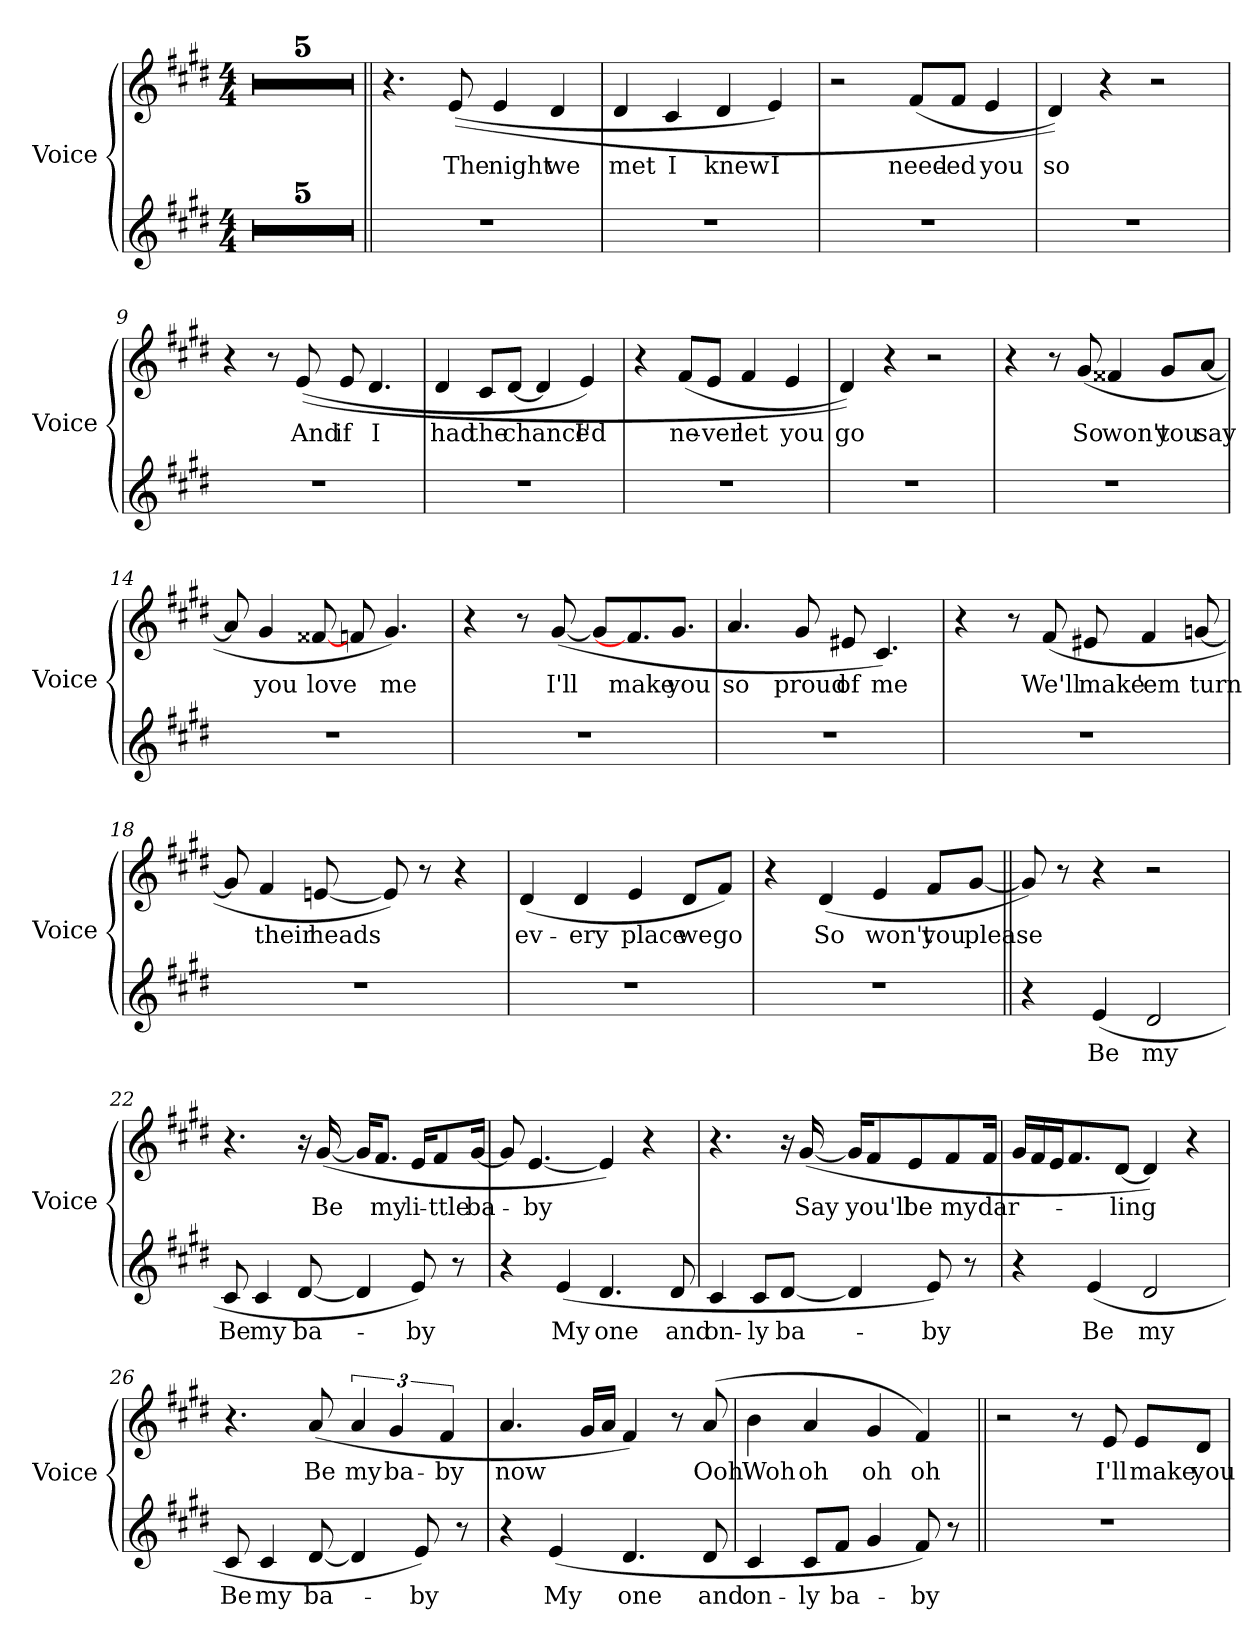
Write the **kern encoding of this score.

**kern	**text	**kern	**text
*part2	*part2	*part1	*part1
*staff2	*staff2	*staff1	*staff1
*I"Voice	*	*I"Voice	*
*I'Voice	*	*I'Voice	*
*clefG2	*	*clefG2	*
*k[f#c#g#d#]	*	*k[f#c#g#d#]	*
*E:	*	*E:	*
*M4/4	*	*M4/4	*
=	=	=	=
1r;<	.	1r	.
=1	=1	=1	=1
1r	.	1r	.
=2	=2	=2	=2
1r	.	1r	.
=3	=3	=3	=3
1r	.	1r	.
=4	=4	=4	=4
1r	.	1r	.
=5||	=5||	=5||	=5||
1r	.	4.r	.
!	!	!	!LO:LY:b
.	.	(>(>8e/	The
!	!	!	!LO:LY:b
.	.	4e/	night
!	!	!	!LO:LY:b
.	.	4d#/	we
=6	=6	=6	=6
!	!	!	!LO:LY:b
1r	.	4d#/	met
!	!	!	!LO:LY:b
.	.	4c#/	I
!	!	!	!LO:LY:b
.	.	4d#/	knew
!	!	!	!LO:LY:b
.	.	4e/)	I
=7	=7	=7	=7
1r	.	2r	.
!	!	!	!LO:LY:b
.	.	(<8f#/L	need-
!	!	!	!LO:LY:b
.	.	8f#/J	-ed
!	!	!	!LO:LY:b
.	.	4e/	you
!!LO:LB:g=z
=8	=8	=8	=8
!	!	!	!LO:LY:b
1r	.	4d#/))	so
.	.	4r	.
.	.	2r	.
=9	=9	=9	=9
1r	.	4r	.
.	.	8r	.
!	!	!	!LO:LY:b
.	.	(>(>8e/	And
!	!	!	!LO:LY:b
.	.	8e/	if
!	!	!	!LO:LY:b
.	.	4.d#/	I
=10	=10	=10	=10
!	!	!	!LO:LY:b
1r	.	4d#/	had
!	!	!	!LO:LY:b
.	.	8c#/L	the
!	!	!	!LO:LY:b
.	.	[8d#/J	chance
.	.	4d#/]	.
!	!	!	!LO:LY:b
.	.	4e/)	I'd
=11	=11	=11	=11
1r	.	4r	.
!	!	!	!LO:LY:b
.	.	(<8f#/L	ne-
!	!	!	!LO:LY:b
.	.	8e/J	-ver
!	!	!	!LO:LY:b
.	.	4f#/	let
!	!	!	!LO:LY:b
.	.	4e/	you
=12	=12	=12	=12
!	!	!	!LO:LY:b
1r	.	4d#/))	go
.	.	4r	.
.	.	2r	.
!!LO:LB:g=z
=13	=13	=13	=13
1r	.	4r	.
.	.	8r	.
!	!	!	!LO:LY:b
.	.	(>8g#/	So
!	!	!	!LO:LY:b
.	.	4f##X/	won't
!	!	!	!LO:LY:b
.	.	8g#/L	you
!	!	!	!LO:LY:b
.	.	[8a/J	say
=14	=14	=14	=14
1r	.	8a/]	.
!	!	!	!LO:LY:b
.	.	4g#/	you
!	!	!	!LO:LY:b
.	.	[8f##X/	love
.	.	8fn/	.
!	!	!	!LO:LY:b
.	.	4.g#/)	me
=15	=15	=15	=15
1r	.	4r	.
.	.	8r	.
!	!	!	!LO:LY:b
.	.	(>[8g#/	I'll
.	.	8g#/L]	.
!	!	!	!LO:LY:b
.	.	8.f##/]	make
!	!	!	!LO:LY:b
.	.	8.g#/J	you
=16	=16	=16	=16
!	!	!	!LO:LY:b
1r	.	4.a/	so
!	!	!	!LO:LY:b
.	.	8g#/	proud
!	!	!	!LO:LY:b
.	.	8e#X/	of
!	!	!	!LO:LY:b
.	.	4.c#/)	me
!!LO:LB:g=z
=17	=17	=17	=17
1r	.	4r	.
.	.	8r	.
!	!	!	!LO:LY:b
.	.	(>8f#/	We'll
!	!	!	!LO:LY:b
.	.	8e#X/	make
!	!	!	!LO:LY:b
.	.	4f#/	'em
!	!	!	!LO:LY:b
.	.	[8gn/	turn
=18	=18	=18	=18
1r	.	8g/]	.
!	!	!	!LO:LY:b
.	.	4f#/	their
!	!	!	!LO:LY:b
.	.	[8en/	heads
.	.	8e/])	.
.	.	8r	.
.	.	4r	.
=19	=19	=19	=19
!	!	!	!LO:LY:b
1r	.	(<4d#/	ev-
!	!	!	!LO:LY:b
.	.	4d#/	-ery
!	!	!	!LO:LY:b
.	.	4e/	place
!	!	!	!LO:LY:b
.	.	8d#/L	we
!	!	!	!LO:LY:b
.	.	8f#/J)	go
=20	=20	=20	=20
1r	.	4r	.
!	!	!	!LO:LY:b
.	.	(<4d#/	So
!	!	!	!LO:LY:b
.	.	4e/	won't
!	!	!	!LO:LY:b
.	.	8f#/L	you
!	!	!	!LO:LY:b
.	.	[8g#/J	please
!!LO:PB:g=z
=21||	=21||	=21||	=21||
4r	.	8g#/])	.
.	.	8r	.
!	!LO:LY:b	!	!
(>4e/	Be	4r	.
!	!LO:LY:b	!	!
2d#/	my	2r	.
=22	=22	=22	=22
!	!LO:LY:b	!	!
8c#/	Be	4.r	.
!	!LO:LY:b	!	!
4c#/	my	.	.
!	!LO:LY:b	!	!
[8d#/	ba-	16r	.
!	!	!	!LO:LY:b
.	.	(>[16g#/	Be
4d#/]	.	16g#/KL]	.
!	!	!	!LO:LY:b
.	.	8.f#/J	my
!	!LO:LY:b	!	!LO:LY:b
8e/)	-by	16e/KL	li-
!	!	!	!LO:LY:b
.	.	8f#/	-ttle
8r	.	.	.
!	!	!	!LO:LY:b
.	.	[16g#/Jk	ba-
=23	=23	=23	=23
4r	.	8g#/]	.
!	!	!	!LO:LY:b
.	.	[4.e/	-by
!	!LO:LY:b	!	!
(>4e/	My	.	.
!	!LO:LY:b	!	!
4.d#/	one	4e/])	.
.	.	4r	.
!	!LO:LY:b	!	!
8d#/	and	.	.
!!LO:LB:g=z
=24	=24	=24	=24
!	!LO:LY:b	!	!
4c#/	on-	4.r	.
!	!LO:LY:b	!	!
8c#/L	-ly	.	.
!	!LO:LY:b	!	!
[8d#/J	ba-	16r	.
!	!	!	!LO:LY:b
.	.	(>[16g#/	Say
4d#/]	.	16g#/KL]	.
!	!	!	!LO:LY:b
.	.	8f#/	you'll
!	!	!	!LO:LY:b
.	.	8e/	be
!	!LO:LY:b	!	!
8e/)	-by	.	.
!	!	!	!LO:LY:b
.	.	8f#/	my
8r	.	.	.
!	!	!	!LO:LY:b
.	.	16f#/Jk	dar-
!!LO:LB:g=z
=25	=25	=25	=25
4r	.	16g#/LL	.
.	.	16f#/	.
.	.	16e/J	.
.	.	8.f#/	.
!	!LO:LY:b	!	!
(>4e/	Be	.	.
!	!	!	!LO:LY:b
.	.	[8d#/J	-ling
!	!LO:LY:b	!	!
2d#/	my	4d#/])	.
.	.	4r	.
=26	=26	=26	=26
!	!LO:LY:b	!	!
8c#/	Be	4.r	.
!	!LO:LY:b	!	!
4c#/	my	.	.
!	!LO:LY:b	!	!LO:LY:b
[8d#/	ba-	(>8a/	Be
!	!	!	!LO:LY:b
4d#/]	.	6a/	my
!	!	!	!LO:LY:b
.	.	6g#/	ba-
!	!LO:LY:b	!	!
8e/)	-by	.	.
!	!	!	!LO:LY:b
.	.	6f#/	-by
8r	.	.	.
=27	=27	=27	=27
!	!	!	!LO:LY:b
4r	.	4.a/	now
!	!LO:LY:b	!	!
(>4e/	My	.	.
.	.	16g#/LL	.
.	.	16a/JJ	.
!	!LO:LY:b	!	!
4.d#/	one	4f#/)	.
.	.	8r	.
!	!LO:LY:b	!	!LO:LY:b
8d#/	and	(<8a/	Ooh
=28	=28	=28	=28
!	!LO:LY:b	!	!LO:LY:b
4c#/	on-	4b\	Woh
!	!LO:LY:b	!	!LO:LY:b
8c#/L	-ly	4a/	oh
!	!LO:LY:b	!	!
8f#/J	ba-	.	.
!	!	!	!LO:LY:b
4g#/	.	4g#/	oh
!	!LO:LY:b	!	!LO:LY:b
8f#/)	-by	4f#/)	oh
8r	.	.	.
!!LO:LB:g=z
=29||	=29||	=29||	=29||
1r	.	2r	.
.	.	8r	.
!	!	!	!LO:LY:b
.	.	8e/	I'll
!	!	!	!LO:LY:b
.	.	8e/L	make
!	!	!	!LO:LY:b
.	.	8d#/J	you
=	=	=	=
*-	*-	*-	*-
